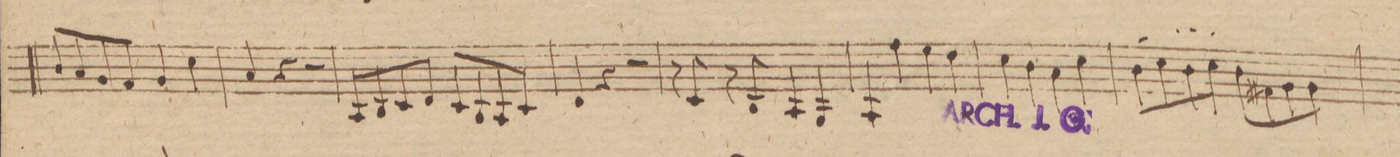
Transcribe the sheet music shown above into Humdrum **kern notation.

**kern	**dynam
*I"Violino 2.do	*
*clefG2	*
*k[b-]	*
*met(c|)	*
*M2/2	*
8b-/L	.
8a/	.
8g/	.
8f/J	.
4g/	.
4cc\	.
=114	=114
4a/	.
4r	.
2r	.
=115	=115
8A/L	.
8B-/	.
8c/	.
8d/J	.
8c/L	.
8B-/	.
8A/	.
8c/J	.
=116	=116
4d/	.
4r	.
2r	.
=117	=117
8r	.
8c/	.
8r	.
8B-/	.
4A/	.
4G/	.
=118	=118
4A/	.
4ff\	.
4ee\	.
4dd\	.
=119	=119
4cc\	.
4b-\	.
4a\	.
4cc\	.
=120	=120
8b-'\L	.
8cc'\	.
8b-'\	.
8cc'\J	.
8b-\L	.
8f#X\	.
8g\	.
8g\J	.
=121	=121
*-	*-
